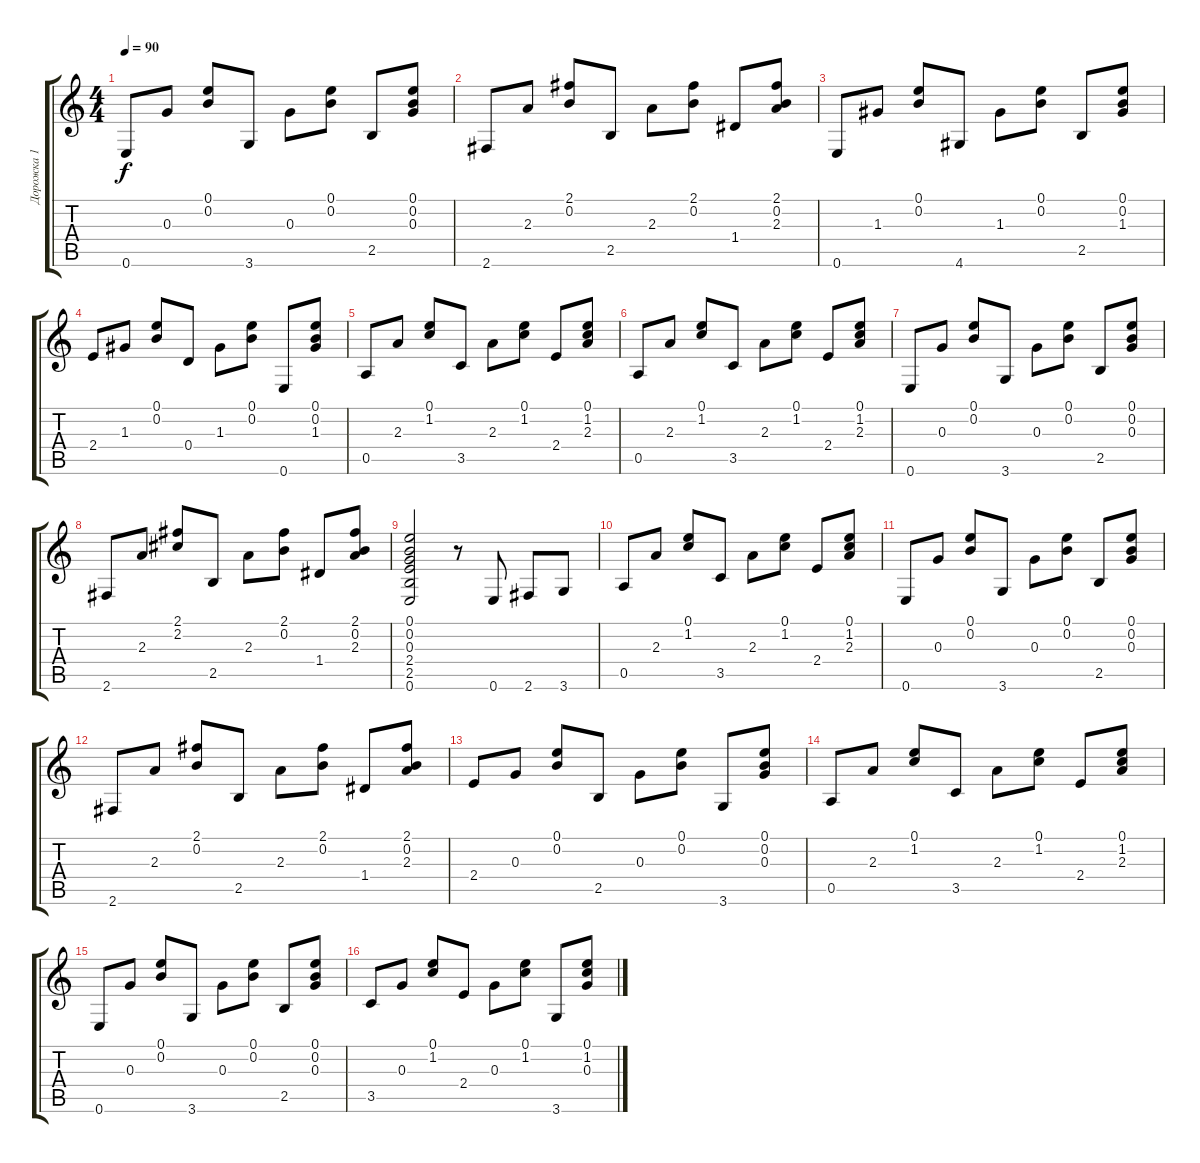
\track ("Дорожка 1" "Дорожка 1") {instrument acousticguitarsteel}
\staff {score tabs}
\tuning (E4 B3 G3 D3 A2 E2) {hide}
\ts (4 4)
\tempo 90
\clef g2
\ks c
0.6.8{dy f} 0.3.8 (0.1 0.2).8 3.6.8 0.3.8 (0.1 0.2).8 2.5.8 (0.1 0.2 0.3).8 |
2.6.8 2.3.8 (2.1 0.2).8 2.5.8 2.3.8 (2.1 0.2).8 1.4.8 (2.1 0.2 2.3).8 |
0.6.8 1.3.8 (0.1 0.2).8 4.6.8 1.3.8 (0.1 0.2).8 2.5.8 (0.1 0.2 1.3).8 |
2.4.8 1.3.8 (0.1 0.2).8 0.4.8 1.3.8 (0.1 0.2).8 0.6.8 (0.1 0.2 1.3).8 |
0.5.8 2.3.8 (0.1 1.2).8 3.5.8 2.3.8 (0.1 1.2).8 2.4.8 (0.1 1.2 2.3).8 |
0.5.8 2.3.8 (0.1 1.2).8 3.5.8 2.3.8 (0.1 1.2).8 2.4.8 (0.1 1.2 2.3).8 |
0.6.8 0.3.8 (0.1 0.2).8 3.6.8 0.3.8 (0.1 0.2).8 2.5.8 (0.1 0.2 0.3).8 |
2.6.8 2.3.8 (2.1 2.2).8 2.5.8 2.3.8 (2.1 0.2).8 1.4.8 (2.1 0.2 2.3).8 |
(0.1 0.2 0.3 2.4 2.5 0.6).2 r.8 0.6.8 2.6.8 3.6.8 |
0.5.8 2.3.8 (0.1 1.2).8 3.5.8 2.3.8 (0.1 1.2).8 2.4.8 (0.1 1.2 2.3).8 |
0.6.8 0.3.8 (0.1 0.2).8 3.6.8 0.3.8 (0.1 0.2).8 2.5.8 (0.1 0.2 0.3).8 |
2.6.8 2.3.8 (2.1 0.2).8 2.5.8 2.3.8 (2.1 0.2).8 1.4.8 (2.1 0.2 2.3).8 |
2.4.8 0.3.8 (0.1 0.2).8 2.5.8 0.3.8 (0.1 0.2).8 3.6.8 (0.1 0.2 0.3).8 |
0.5.8 2.3.8 (0.1 1.2).8 3.5.8 2.3.8 (0.1 1.2).8 2.4.8 (0.1 1.2 2.3).8 |
0.6.8 0.3.8 (0.1 0.2).8 3.6.8 0.3.8 (0.1 0.2).8 2.5.8 (0.1 0.2 0.3).8 |
3.5.8 0.3.8 (0.1 1.2).8 2.4.8 0.3.8 (0.1 1.2).8 3.6.8 (0.1 1.2 0.3).8
